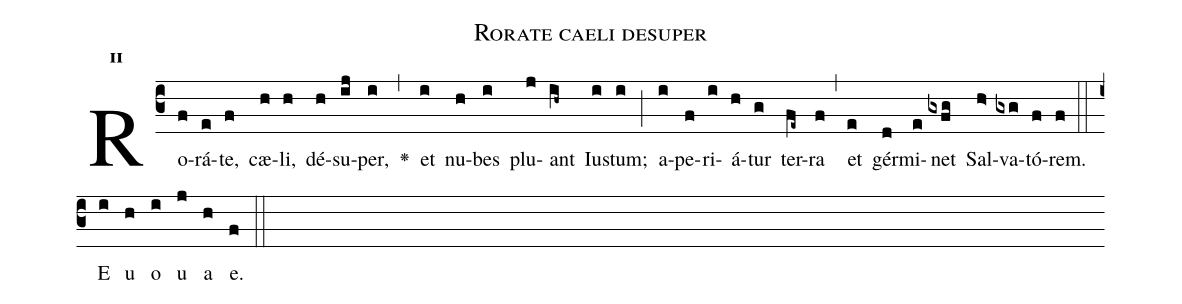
name:Rorate caeli desuper;
office-part:Antiphona;
mode:2;
%%
initial-style: 1;
name: Rorate caeli
book: Antiphonae & Responsoria/Tomus I, p. 64;
occasion: Post diem 16 Dec Sabbato;
office-part: Laudes Ant 2;
user-notes: ;
commentary: ;
annotation: 2*-4a;
centering-scheme: english;
fontsize: 12;
font: OFLSortsMillGoudy;
height: 11;
width: 4.5;
%%
(c3)Ro(f)rá(e)te,(f) cæ(h)li,(h) dé(h)su(ij)per,(i) <v>\greheightstar</v>(,) et(i) nu(h)bes(i) plu(j)ant(ih~) Iu(i)stum;(i) (;) a(i)pe(f)ri(i)á(h)tur(g) ter(fe~)ra(f) (,) et(e) gér(d)mi(e)net(gxfg) Sal(h>)va(gxg)tó(f)rem.(f) (::)
E(i) u(h) o(i) u(j) a(h) e.(f) (::)
